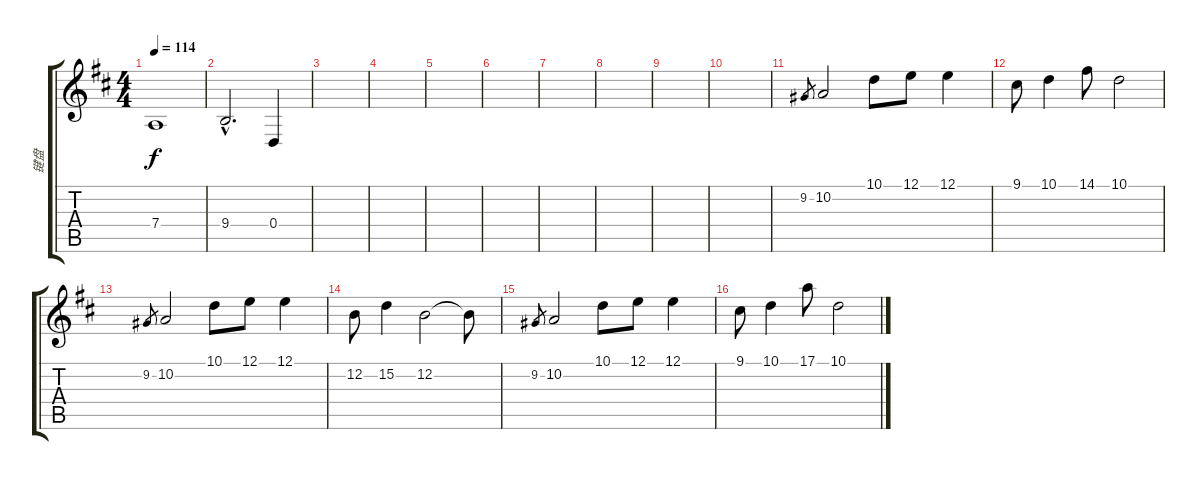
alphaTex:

\track ("键盘" "键盘") {instrument synthbrass1}
\staff {score tabs}
\tuning (E4 B3 G3 D3 A2 E2) {hide}
\ts (4 4)
\tempo 114
\clef g2
\ks d
7.4.1{dy f} |
9.4{hac}.2{d} 0.4.4 |
|
|
|
|
|
|
|
|
9.2.8{gr} 10.2.2{volume 4 instrument tuba} 10.1.8 12.1.8 12.1.4 |
9.1.8 10.1.4 14.1.8 10.1.2 |
9.2.8{gr} 10.2.2 10.1.8 12.1.8 12.1.4 |
12.2.8 15.2.4 12.2.2 12.2{t}.8 |
9.2.8{gr} 10.2.2 10.1.8 12.1.8 12.1.4 |
9.1.8 10.1.4 17.1.8 10.1.2
